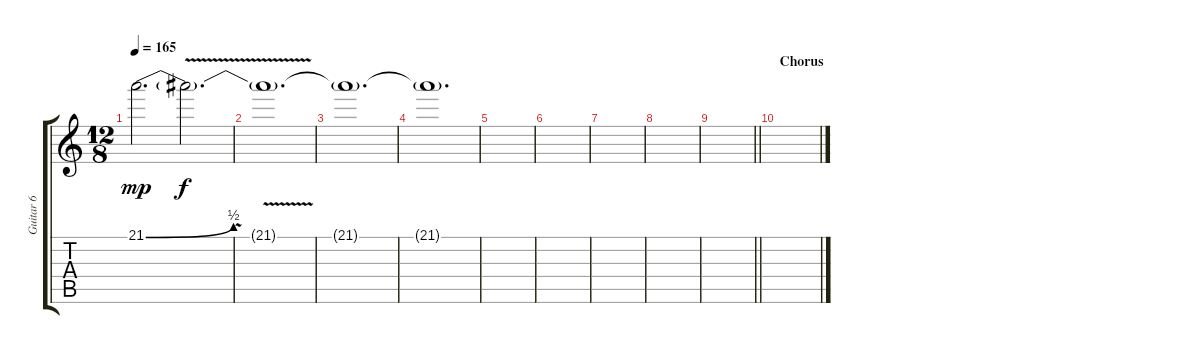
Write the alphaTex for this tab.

\track ("Guitar 6" "Guitar 6") {instrument distortionguitar}
\staff {score tabs}
\tuning (C4 G3 Eb3 Bb2 F2 C2) {hide}
\ts (12 8)
\section ("" "")
\tempo 165
\clef g2
\ks c
21.1{be (bend 0 0 60 2)}.2{d dy mp} 21.1{v t}.2{d dy f} |
21.1{t}.1{d} |
21.1{t}.1{d} |
21.1{t}.1{d} |
|
|
|
|
\barLineRight lightlight
|
\section ("" "Chorus")
